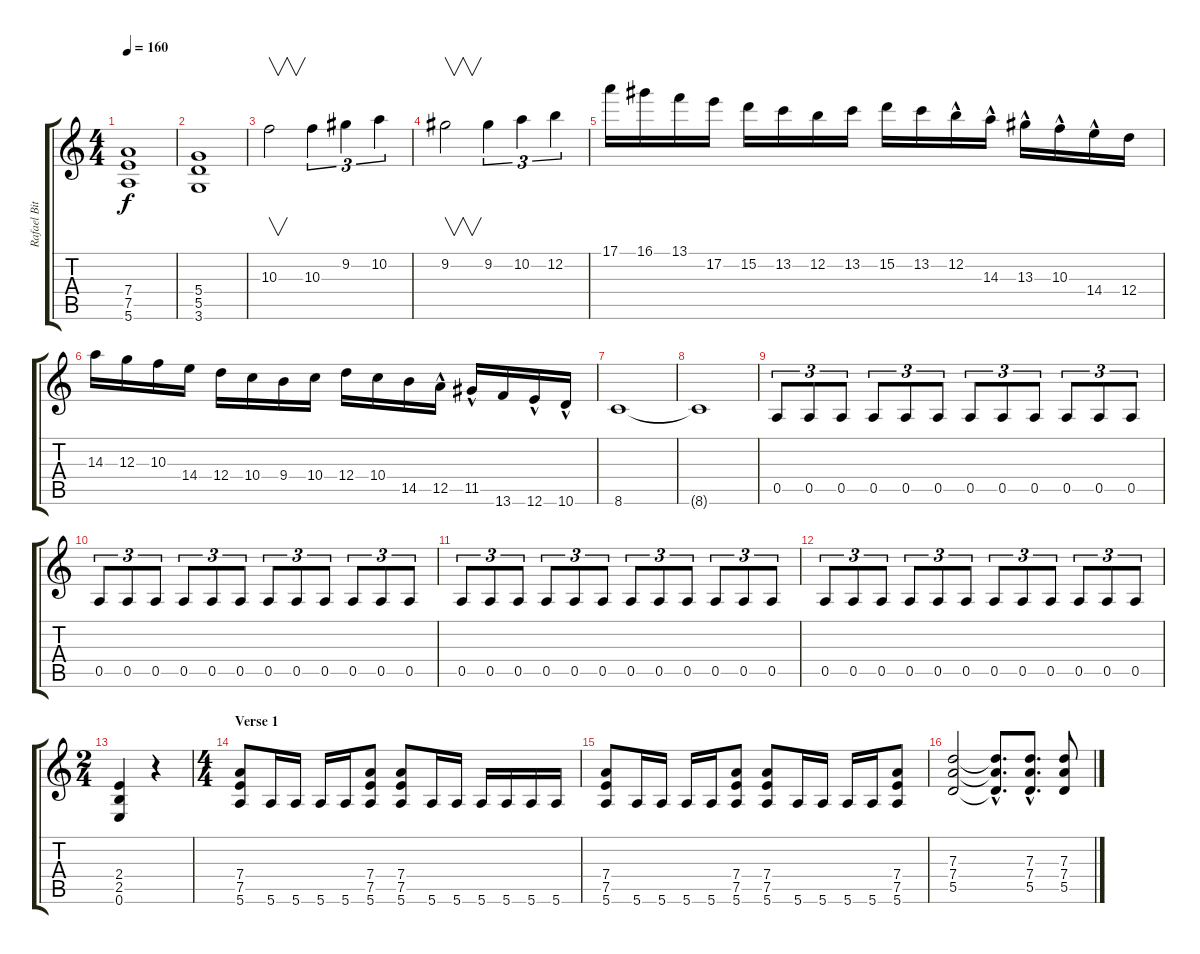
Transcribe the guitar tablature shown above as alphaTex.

\track ("Rafael Bittencourt (Guitarra 2)" "Rafael Bit") {instrument overdrivenguitar}
\staff {score tabs}
\tuning (E4 B3 G3 D3 A2 E2) {hide}
\ts (4 4)
\tempo 160
\clef g2
\ks c
(7.4 7.5 5.6).1{dy f} |
(5.4 5.5 3.6).1 |
10.3.2{v} 10.3.4{tu (3 2)} 9.2.4{tu (3 2)} 10.2.4{tu (3 2)} |
9.2.2{v} 9.2.4{tu (3 2)} 10.2.4{tu (3 2)} 12.2.4{tu (3 2)} |
17.1.16 16.1.16 13.1.16 17.2.16 15.2.16 13.2.16 12.2.16 13.2.16 15.2.16 13.2.16 12.2{hac}.16 14.3{hac}.16 13.3{hac}.16 10.3{hac}.16 14.4{hac}.16 12.4.16 |
14.3.16 12.3.16 10.3.16 14.4.16 12.4.16 10.4.16 9.4.16 10.4.16 12.4.16 10.4.16 14.5.16 12.5{hac}.16 11.5{hac}.16 13.6.16 12.6{hac}.16 10.6{hac}.16 |
8.6.1 |
8.6{t}.1 |
0.5.8{tu (3 2) volume 12} 0.5.8{tu (3 2)} 0.5.8{tu (3 2)} 0.5.8{tu (3 2)} 0.5.8{tu (3 2)} 0.5.8{tu (3 2)} 0.5.8{tu (3 2)} 0.5.8{tu (3 2)} 0.5.8{tu (3 2)} 0.5.8{tu (3 2)} 0.5.8{tu (3 2)} 0.5.8{tu (3 2)} |
0.5.8{tu (3 2)} 0.5.8{tu (3 2)} 0.5.8{tu (3 2)} 0.5.8{tu (3 2)} 0.5.8{tu (3 2)} 0.5.8{tu (3 2)} 0.5.8{tu (3 2)} 0.5.8{tu (3 2)} 0.5.8{tu (3 2)} 0.5.8{tu (3 2)} 0.5.8{tu (3 2)} 0.5.8{tu (3 2)} |
0.5.8{tu (3 2)} 0.5.8{tu (3 2)} 0.5.8{tu (3 2)} 0.5.8{tu (3 2)} 0.5.8{tu (3 2)} 0.5.8{tu (3 2)} 0.5.8{tu (3 2)} 0.5.8{tu (3 2)} 0.5.8{tu (3 2)} 0.5.8{tu (3 2)} 0.5.8{tu (3 2)} 0.5.8{tu (3 2)} |
0.5.8{tu (3 2)} 0.5.8{tu (3 2)} 0.5.8{tu (3 2)} 0.5.8{tu (3 2)} 0.5.8{tu (3 2)} 0.5.8{tu (3 2)} 0.5.8{tu (3 2)} 0.5.8{tu (3 2)} 0.5.8{tu (3 2)} 0.5.8{tu (3 2)} 0.5.8{tu (3 2)} 0.5.8{tu (3 2)} |
\ts (2 4)
(2.4 2.5 0.6).4{volume 14} r.4 |
\ts (4 4)
\section ("" "Verse 1")
(7.4 7.5 5.6).8 5.6.16 5.6.16 5.6.16 5.6.16 (7.4 7.5 5.6).8 (7.4 7.5 5.6).8 5.6.16 5.6.16 5.6.16 5.6.16 5.6.16 5.6.16 |
(7.4 7.5 5.6).8 5.6.16 5.6.16 5.6.16 5.6.16 (7.4 7.5 5.6).8 (7.4 7.5 5.6).8 5.6.16 5.6.16 5.6.16 5.6.16 (7.4 7.5 5.6).8 |
(7.3 7.4 5.5).2 (7.3{hac t} 7.4{hac t} 5.5{hac t}).8{d} (7.3{hac} 7.4{hac} 5.5{hac}).8{d} (7.3 7.4 5.5).8
